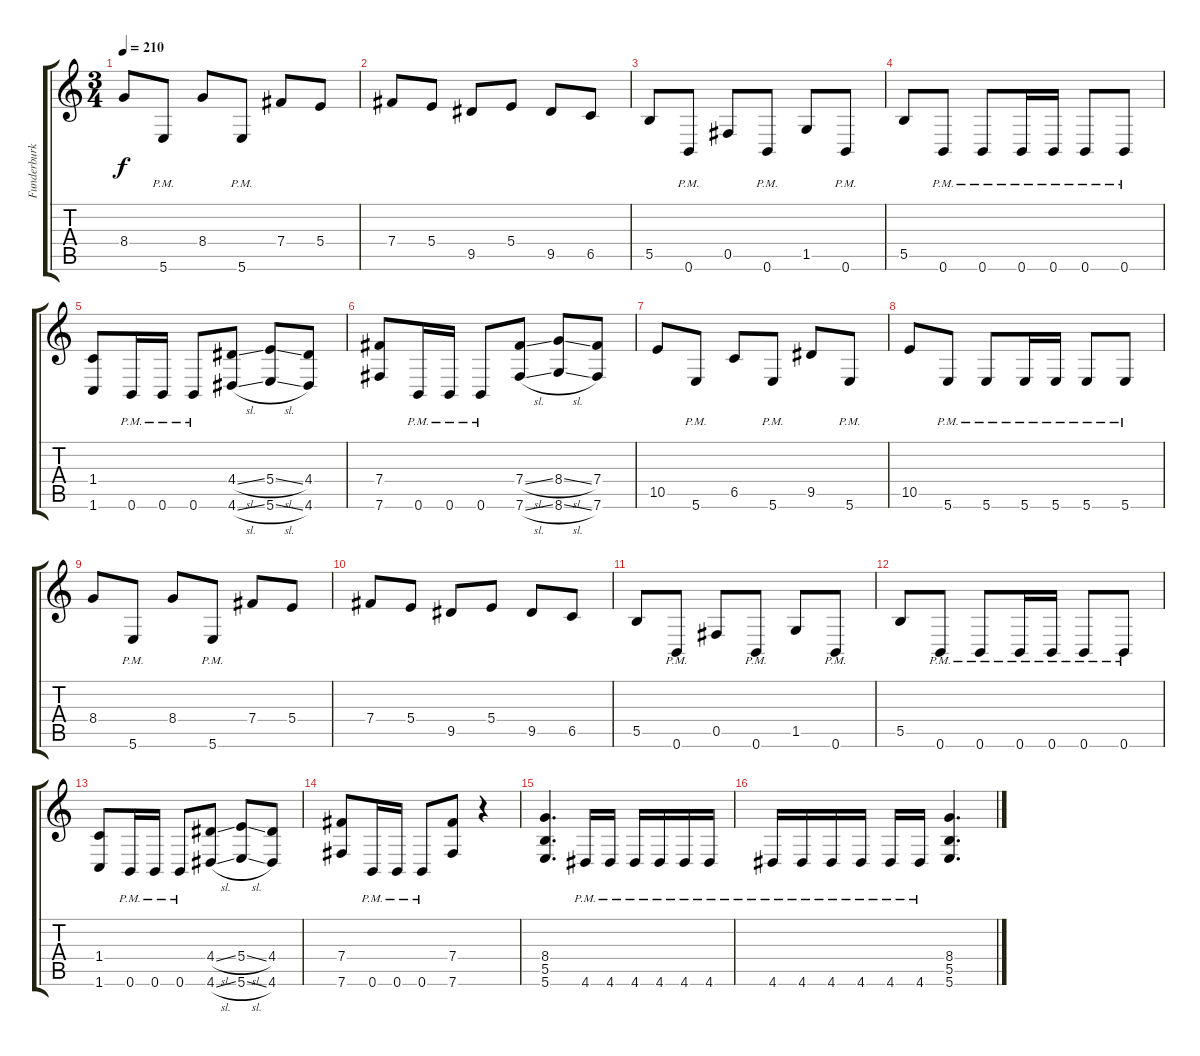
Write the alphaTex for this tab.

\track ("Funderburk Rhythm" "Funderburk") {instrument overdrivenguitar}
\staff {score tabs}
\tuning (Db4 Ab3 E3 B2 Gb2 B1) {hide}
\ts (3 4)
\tempo 210
\clef g2
\ks c
8.4.8{dy f} 5.6{pm}.8 8.4.8 5.6{pm}.8 7.4.8 5.4.8 |
7.4.8 5.4.8 9.5.8 5.4.8 9.5.8 6.5.8 |
5.5.8 0.6{pm}.8 0.5.8 0.6{pm}.8 1.5.8 0.6{pm}.8 |
5.5.8 0.6{pm}.8 0.6{pm}.8 0.6{pm}.16 0.6{pm}.16 0.6{pm}.8 0.6{pm}.8 |
(1.4 1.6).8 0.6{pm}.16 0.6{pm}.16 0.6{pm}.8 (4.4{sl} 4.6{sl}).8 (5.4{sl} 5.6{sl}).8 (4.4 4.6).8 |
(7.4 7.6).8 0.6{pm}.16 0.6{pm}.16 0.6{pm}.8 (7.4{sl} 7.6{sl}).8 (8.4{sl} 8.6{sl}).8 (7.4 7.6).8 |
10.5.8 5.6{pm}.8 6.5.8 5.6{pm}.8 9.5.8 5.6{pm}.8 |
10.5.8 5.6{pm}.8 5.6{pm}.8 5.6{pm}.16 5.6{pm}.16 5.6{pm}.8 5.6{pm}.8 |
8.4.8 5.6{pm}.8 8.4.8 5.6{pm}.8 7.4.8 5.4.8 |
7.4.8 5.4.8 9.5.8 5.4.8 9.5.8 6.5.8 |
5.5.8 0.6{pm}.8 0.5.8 0.6{pm}.8 1.5.8 0.6{pm}.8 |
5.5.8 0.6{pm}.8 0.6{pm}.8 0.6{pm}.16 0.6{pm}.16 0.6{pm}.8 0.6{pm}.8 |
(1.4 1.6).8 0.6{pm}.16 0.6{pm}.16 0.6{pm}.8 (4.4{sl} 4.6{sl}).8 (5.4{sl} 5.6{sl}).8 (4.4 4.6).8 |
(7.4 7.6).8 0.6{pm}.16 0.6{pm}.16 0.6{pm}.8 (7.4 7.6).8 r.4 |
(8.4 5.5 5.6).4{d} 4.6{pm}.16 4.6{pm}.16 4.6{pm}.16 4.6{pm}.16 4.6{pm}.16 4.6{pm}.16 |
4.6{pm}.16 4.6{pm}.16 4.6{pm}.16 4.6{pm}.16 4.6{pm}.16 4.6{pm}.16 (8.4 5.5 5.6).4{d}
